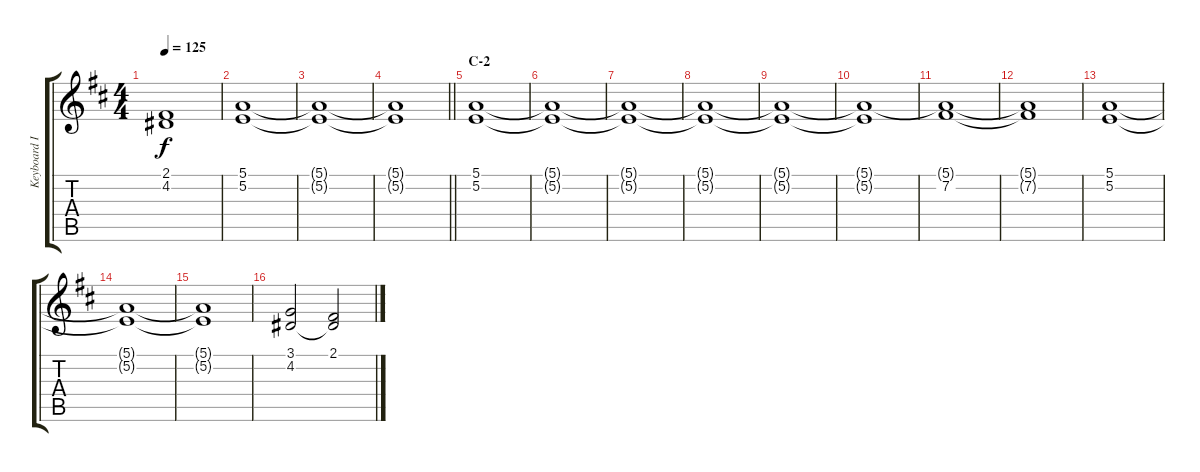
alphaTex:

\track ("Keyboard IV" "Keyboard I") {instrument drawbarorgan}
\staff {score tabs}
\tuning (E4 B3 G3 D3 A2 E2) {hide}
\ts (4 4)
\tempo 125
\clef g2
\ks d
(2.1{t} 4.2{t}).1{dy f} |
(5.1 5.2).1 |
(5.1{t} 5.2{t}).1 |
\barLineRight lightlight
(5.1{t} 5.2{t}).1 |
\section ("" "C-2")
(5.1 5.2).1 |
(5.1{t} 5.2{t}).1 |
(5.1{t} 5.2{t}).1 |
(5.1{t} 5.2{t}).1 |
(5.1{t} 5.2{t}).1 |
(5.1{t} 5.2{t}).1 |
(5.1{t} 7.2).1 |
(5.1{t} 7.2{t}).1 |
(5.1 5.2).1 |
(5.1{t} 5.2{t}).1 |
(5.1{t} 5.2{t}).1 |
(3.1 4.2).2 (2.1 4.2{t}).2
